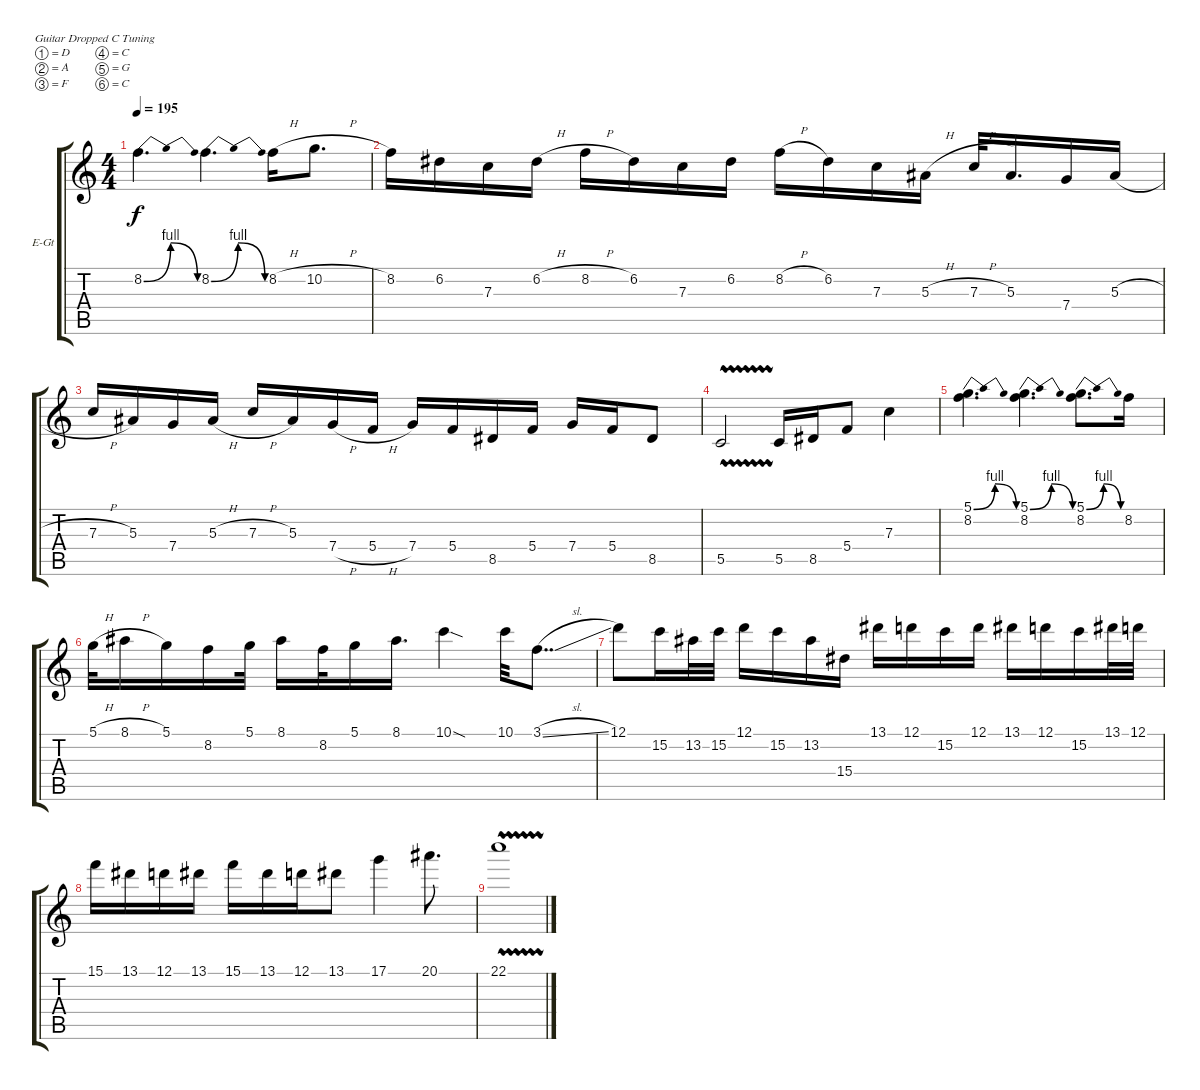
\defaultSystemsLayout 4
\bracketExtendMode groupsimilarinstruments
\firstSystemTrackNameOrientation horizontal
\otherSystemsTrackNameOrientation horizontal
\track ("Electric Guitar" "E-Gt") {instrument distortionguitar}
\staff {score tabs}
\tuning (D4 A3 F3 C3 G2 C2)
\ts (4 4)
\tempo 195
\clef g2
\scale
0.333333
\ks c
8.2{be (bendrelease 0 0 6 4 12 4 16.8 0)}.4{d dy f} 8.2{be (bendrelease 0 0 6 4 12 4 16.8 0)}.4{d} 8.2{h}.16 10.2{h}.8{d} |
\scale
0.594379 8.2.16 6.2.16 7.3.16 6.2{h}.16 8.2{h}.16 6.2.16 7.3.16 6.2.16 8.2{h}.16 6.2.16 7.3.16 5.3{h}.16 7.3{h}.32 5.3.16{d} 7.4.16 5.3{h}.16 |
\scale
0.405105 7.3{h}.16 5.3.16 7.4.16 5.3{h}.16 7.3{h}.16 5.3.16 7.4{h}.16 5.4{h}.16 7.4.16 5.4.16 8.5.16 5.4.16 7.4.16 5.4.16 8.5.8 |
5.5{vw}.2 5.5.16 8.5.16 5.4.8 7.3.4 |
(8.2 5.1{be (bendrelease 0 0 6 4 12 4 16.8 0)}).4{d} (8.2 5.1{be (bendrelease 0 0 6 4 13.799999999999999 4 18.599999999999998 0)}).4{d} (5.1{be (bendrelease 0 0 6 4 13.799999999999999 4 18.599999999999998 0)} 8.2).8{d} 8.2.16 |
5.1{h}.32 8.1{h}.16 5.1.16 8.2.16 5.1.32 8.1.16 8.2.32 5.1.16 8.1.16{d} 10.1{sod}.4 10.1.32 3.1{sl}.8{dd} |
12.1.8 15.2.16 13.2.32 15.2.32 12.1.16 15.2.16 13.2.16 15.4.16 13.1.16 12.1.16 15.2.16 12.1.16 13.1.16 12.1.16 15.2.16 13.1.32 12.1.32 |
15.1.16 13.1.16 12.1.16 13.1.16 15.1.16 13.1.16 12.1.16 13.1.8 17.1.4 20.1.8{d} |
22.1{vw}.1
